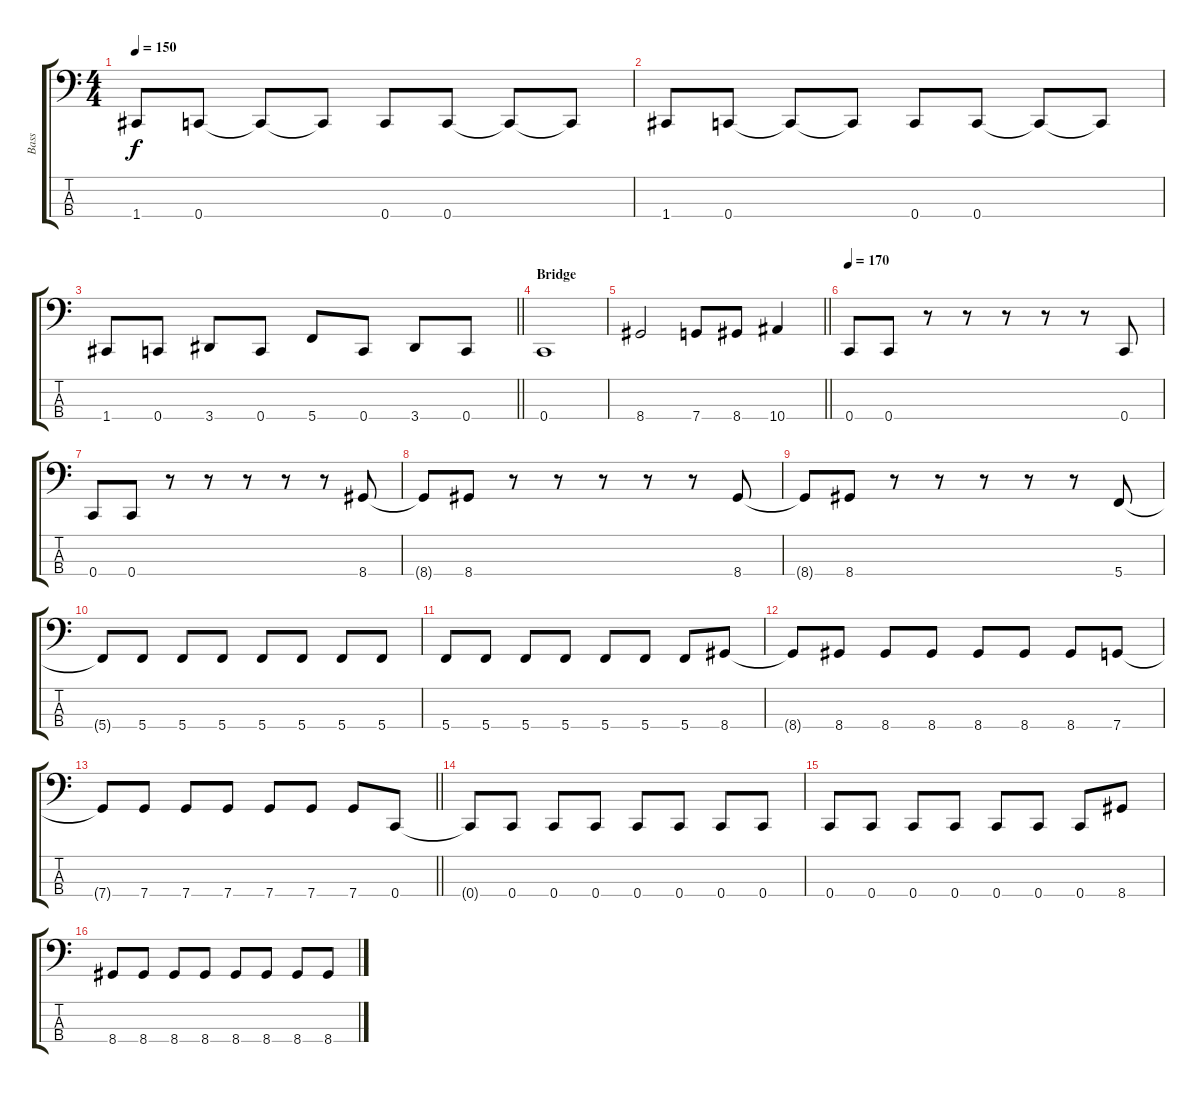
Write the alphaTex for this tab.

\track ("Bass" "Bass") {instrument electricbasspick}
\staff {score tabs}
\tuning (F2 C2 G1 C1) {hide}
\ts (4 4)
\tempo 150
\clef f4
\ks c
1.4.8{dy f} 0.4.8 0.4{t}.8 0.4{t}.8 0.4.8 0.4.8 0.4{t}.8 0.4{t}.8 |
1.4.8 0.4.8 0.4{t}.8 0.4{t}.8 0.4.8 0.4.8 0.4{t}.8 0.4{t}.8 |
\barLineRight lightlight
1.4.8 0.4.8 3.4.8 0.4.8 5.4.8 0.4.8 3.4.8 0.4.8 |
\section ("" "Bridge")
0.4.1 |
\barLineRight lightlight
8.4.2 7.4.8 8.4.8 10.4.4 |
\section ("" "")
\tempo 170
0.4.8 0.4.8 r.8 r.8 r.8 r.8 r.8 0.4.8 |
0.4.8 0.4.8 r.8 r.8 r.8 r.8 r.8 8.4.8 |
8.4{t}.8 8.4.8 r.8 r.8 r.8 r.8 r.8 8.4.8 |
8.4{t}.8 8.4.8 r.8 r.8 r.8 r.8 r.8 5.4.8 |
5.4{t}.8 5.4.8 5.4.8 5.4.8 5.4.8 5.4.8 5.4.8 5.4.8 |
5.4.8 5.4.8 5.4.8 5.4.8 5.4.8 5.4.8 5.4.8 8.4.8 |
8.4{t}.8 8.4.8 8.4.8 8.4.8 8.4.8 8.4.8 8.4.8 7.4.8 |
\barLineRight lightlight
7.4{t}.8 7.4.8 7.4.8 7.4.8 7.4.8 7.4.8 7.4.8 0.4.8 |
\section ("" "")
0.4{t}.8 0.4.8 0.4.8 0.4.8 0.4.8 0.4.8 0.4.8 0.4.8 |
0.4.8 0.4.8 0.4.8 0.4.8 0.4.8 0.4.8 0.4.8 8.4.8 |
8.4.8 8.4.8 8.4.8 8.4.8 8.4.8 8.4.8 8.4.8 8.4.8
